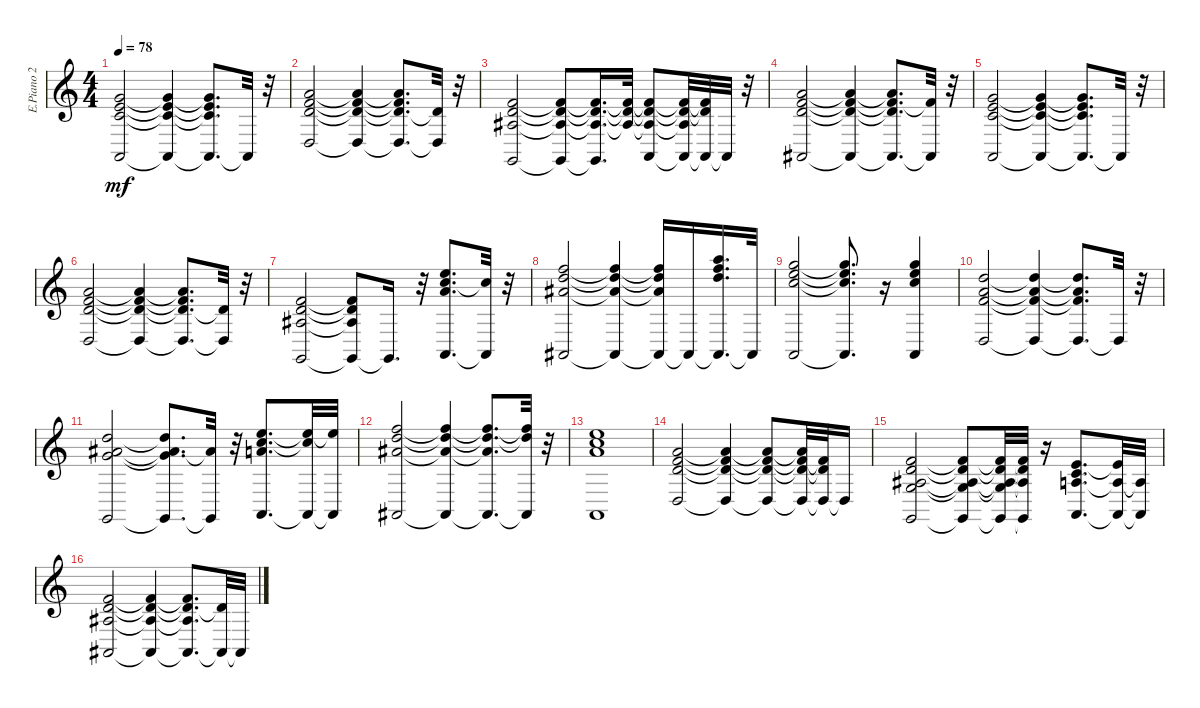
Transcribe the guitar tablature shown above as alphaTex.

\track ("E.Piano 2            (Staff 1)" "E.Piano 2 ") {instrument electricpiano1}
\staff {score}
\tuning (E4 B3 G3 D3 A2 E2 B1) {hide}
\ts (4 4)
\tempo 78
\clef g2
\ks c
(3.1 5.2 5.3 0.5).2{dy mf} (3.1{t} 5.2{t} 5.3{t} 0.5{t}).4 (3.1{t} 5.2{t} 5.3{t} 0.5{t}).8{d} 0.5{t}.32 r.32 |
(5.1 3.2 10.3 0.4).2 (5.1{t} 3.2{t} 10.3{t} 0.4{t}).4 (5.1{t} 3.2{t} 10.3{t} 0.4{t}).8{d} (3.2{t} 0.4{t}).32 r.32 |
(1.1 3.2 3.3 3.6).2 (1.1{t} 3.2{t} 3.3{t} 3.6{t}).8 (1.1{t} 3.2{t} 3.3{t} 3.6{t}).16{d} (1.1{t} 3.2{t} 3.3{t}).32 (1.1{t} 3.2{t} 3.3{t} 0.5).8 (1.1{t} 3.2{t} 3.3{t} 0.5{t}).32 (1.1{t} 3.2{t} 0.5{t}).32 0.5{t}.32 r.32 |
(1.1 3.2 14.3 1.5).2 (1.1{t} 3.2{t} 14.3{t} 1.5{t}).4 (1.1{t} 3.2{t} 14.3{t} 1.5{t}).8{d} (1.1{t} 1.5{t}).32 r.32 |
(3.1 5.2 5.3 0.5).2 (3.1{t} 5.2{t} 5.3{t} 0.5{t}).4 (3.1{t} 5.2{t} 5.3{t} 0.5{t}).8{d} 0.5{t}.32 r.32 |
(5.1 3.2 10.3 0.4).2 (5.1{t} 3.2{t} 10.3{t} 0.4{t}).4 (5.1{t} 3.2{t} 10.3{t} 0.4{t}).8{d} (3.2{t} 0.4{t}).32 r.32 |
(1.1 3.2 3.3 3.6).2 (1.1{t} 3.2{t} 3.3{t} 3.6{t}).8 3.6{t}.16{d} r.32 (8.1 17.2 14.3 0.5).8{d} (8.1{t} 0.5{t}).32 r.32 |
(10.1 11.2 22.3 1.5).2 (10.1{t} 11.2{t} 22.3{t} 1.5{t}).4 (10.1{t} 11.2{t} 22.3{t} 1.5{t}).16 1.5{t}.16 (13.1 15.2 26.3 1.5{t}).16{d} 1.5{t}.32 |
(8.1 17.2 24.3 0.5).2 (8.1{t} 17.2{t} 24.3{t} 0.5{t}).8{d} r.16 (15.1 17.2 17.3 0.5).4 |
(10.1 10.2 10.3 0.4).2 (10.1{t} 10.2{t} 10.3{t} 0.4{t}).4 (10.1{t} 10.2{t} 10.3{t} 0.4{t}).8{d} 0.4{t}.32 r.32 |
(6.1 15.2 12.3 3.6).2 (6.1{t} 15.2{t} 12.3{t} 3.6{t}).8{d} (6.1{t} 3.6{t}).32 r.32 (12.1 13.2 14.3 0.5).8{d} (12.1{t} 13.2{t} 0.5{t}).32 (12.1{t} 0.5{t}).32 |
(10.1 18.2 15.3 1.5).2 (10.1{t} 18.2{t} 15.3{t} 1.5{t}).4 (10.1{t} 18.2{t} 15.3{t} 1.5{t}).8{d} (10.1{t} 18.2{t} 1.5{t}).32 r.32 |
(12.1 13.2 14.3 0.5).1 |
(1.1 3.2 14.3 0.4).2 (1.1{t} 3.2{t} 14.3{t} 0.4{t}).4 (1.1{t} 3.2{t} 14.3{t} 0.4{t}).8 (1.1{t} 3.2{t} 14.3{t} 0.4{t}).32 (1.1{t} 3.2{t} 0.4{t}).32 0.4{t}.16 |
(1.1 3.2 3.3 5.4 3.6).2 (1.1{t} 3.2{t} 3.3{t} 5.4{t} 3.6{t}).8 (1.1{t} 3.2{t} 3.3{t} 5.4{t} 3.6{t}).32 (1.1{t} 3.2{t} 3.3{t} 3.6{t}).32 r.16 (0.1 1.2 2.3 0.5).8{d} (0.1{t} 2.3{t} 0.5{t}).32 (2.3{t} 0.5{t}).32 |
(1.1 3.2 3.3 1.5).2 (1.1{t} 3.2{t} 3.3{t} 1.5{t}).4 (1.1{t} 3.2{t} 3.3{t} 1.5{t}).8{d} (3.2{t} 1.5{t}).32 1.5{t}.32
